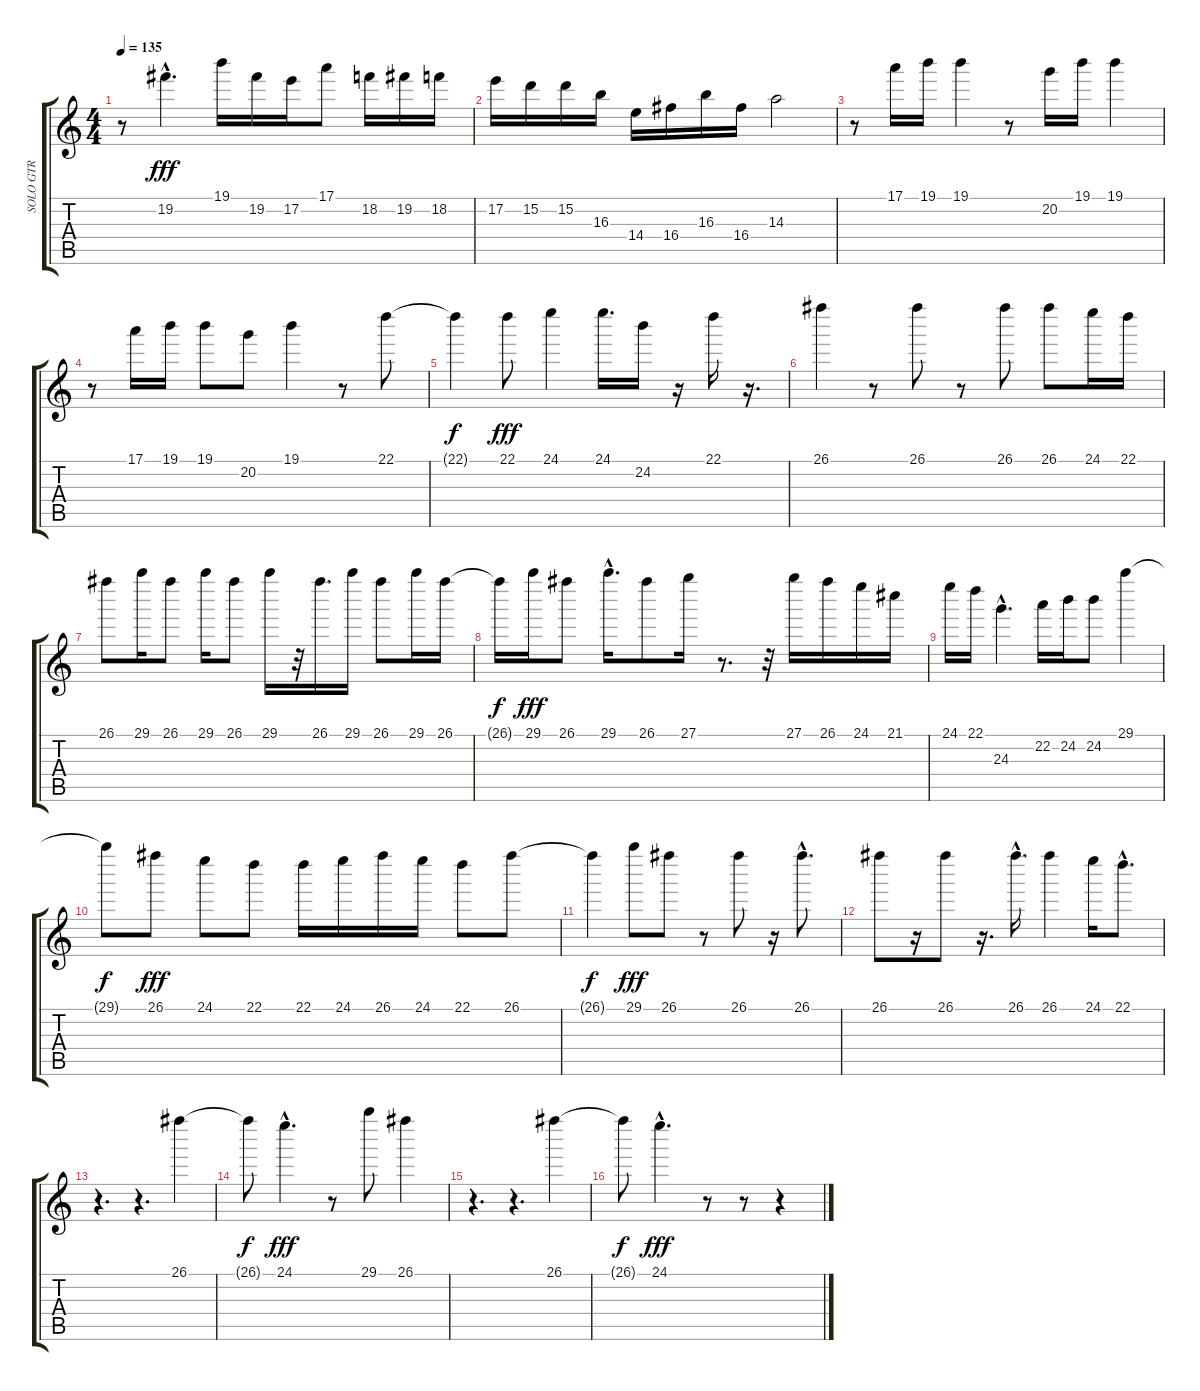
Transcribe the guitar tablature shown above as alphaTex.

\track ("SOLO GTR" "SOLO GTR") {instrument distortionguitar}
\staff {score tabs}
\tuning (E4 B3 G3 D3 A2 E2) {hide}
\ts (4 4)
\tempo 135
\clef g2
\ks c
r.8{dy fff} 19.2{hac}.4{d} 19.1.16 19.2.16 17.2.16 17.1.8 18.2.16 19.2.16 18.2.16 |
17.2.16 15.2.16 15.2.16{volume 10} 16.3.16 14.4.16 16.4.16 16.3.16 16.4.16 14.3.2 |
r.8 17.1.16 19.1.16 19.1.4 r.8 20.2.16 19.1.16 19.1.4 |
r.8 17.1.16 19.1.16 19.1.8 20.2.8 19.1.4 r.8 22.1.8 |
22.1{t}.4{dy f} 22.1.8{dy fff volume 10} 24.1.4 24.1.16{d} 24.2.16 r.16 22.1.16 r.16{d} |
26.1.4 r.8 26.1.8 r.8 26.1.8 26.1.8 24.1.16 22.1.16 |
26.1.8 29.1.16 26.1.8 29.1.16 26.1.8 29.1.16 r.32 26.1.16{d} 29.1.16 26.1.8 29.1.16 26.1.16 |
26.1{t}.16{dy f} 29.1.16{dy fff} 26.1.8 29.1{hac}.16{d} 26.1.8 27.1.16{volume 10} r.8{d} r.32 27.1.16 26.1.16 24.1.16 21.1.16 |
24.1.16 22.1.16 24.3{hac}.4{d} 22.2.16 24.2.16 24.2.8 29.1.4 |
29.1{t}.8{dy f} 26.1.8{dy fff} 24.1.8 22.1.8 22.1.16 24.1.16 26.1.16 24.1.16 22.1.8 26.1.8 |
26.1{t}.4{dy f} 29.1.8{dy fff} 26.1.8 r.8 26.1.8{volume 10} r.16 26.1{hac}.8{d} |
26.1.8 r.16 26.1.8 r.16{d} 26.1{hac}.16{d} 26.1.4 24.1.16 22.1{hac}.8{d} |
r.4{d} r.4{d} 26.1.4 |
26.1{t}.8{dy f} 24.1{hac}.4{d dy fff} r.8 29.1.8 26.1.4{volume 10} |
r.4{d} r.4{d} 26.1.4 |
26.1{t}.8{dy f} 24.1{hac}.4{d dy fff} r.8 r.8 r.4
